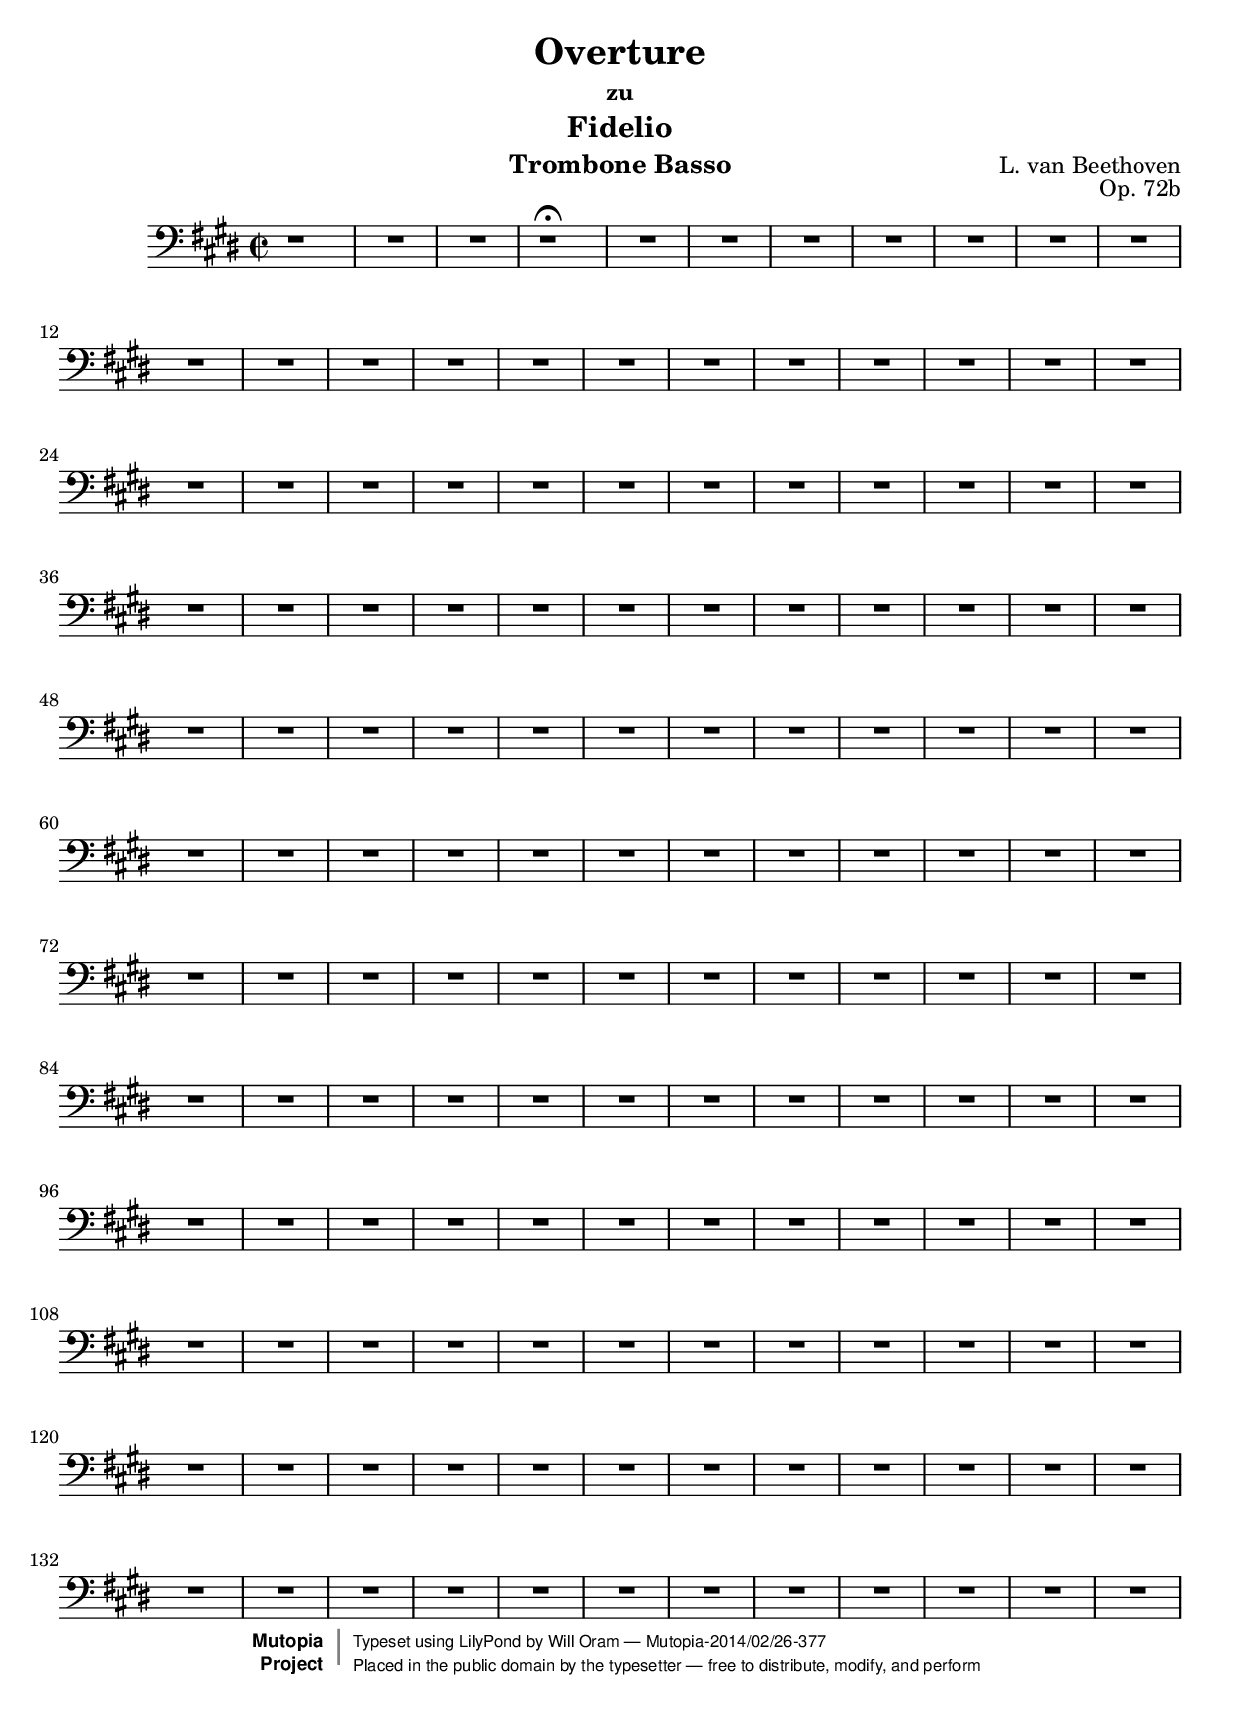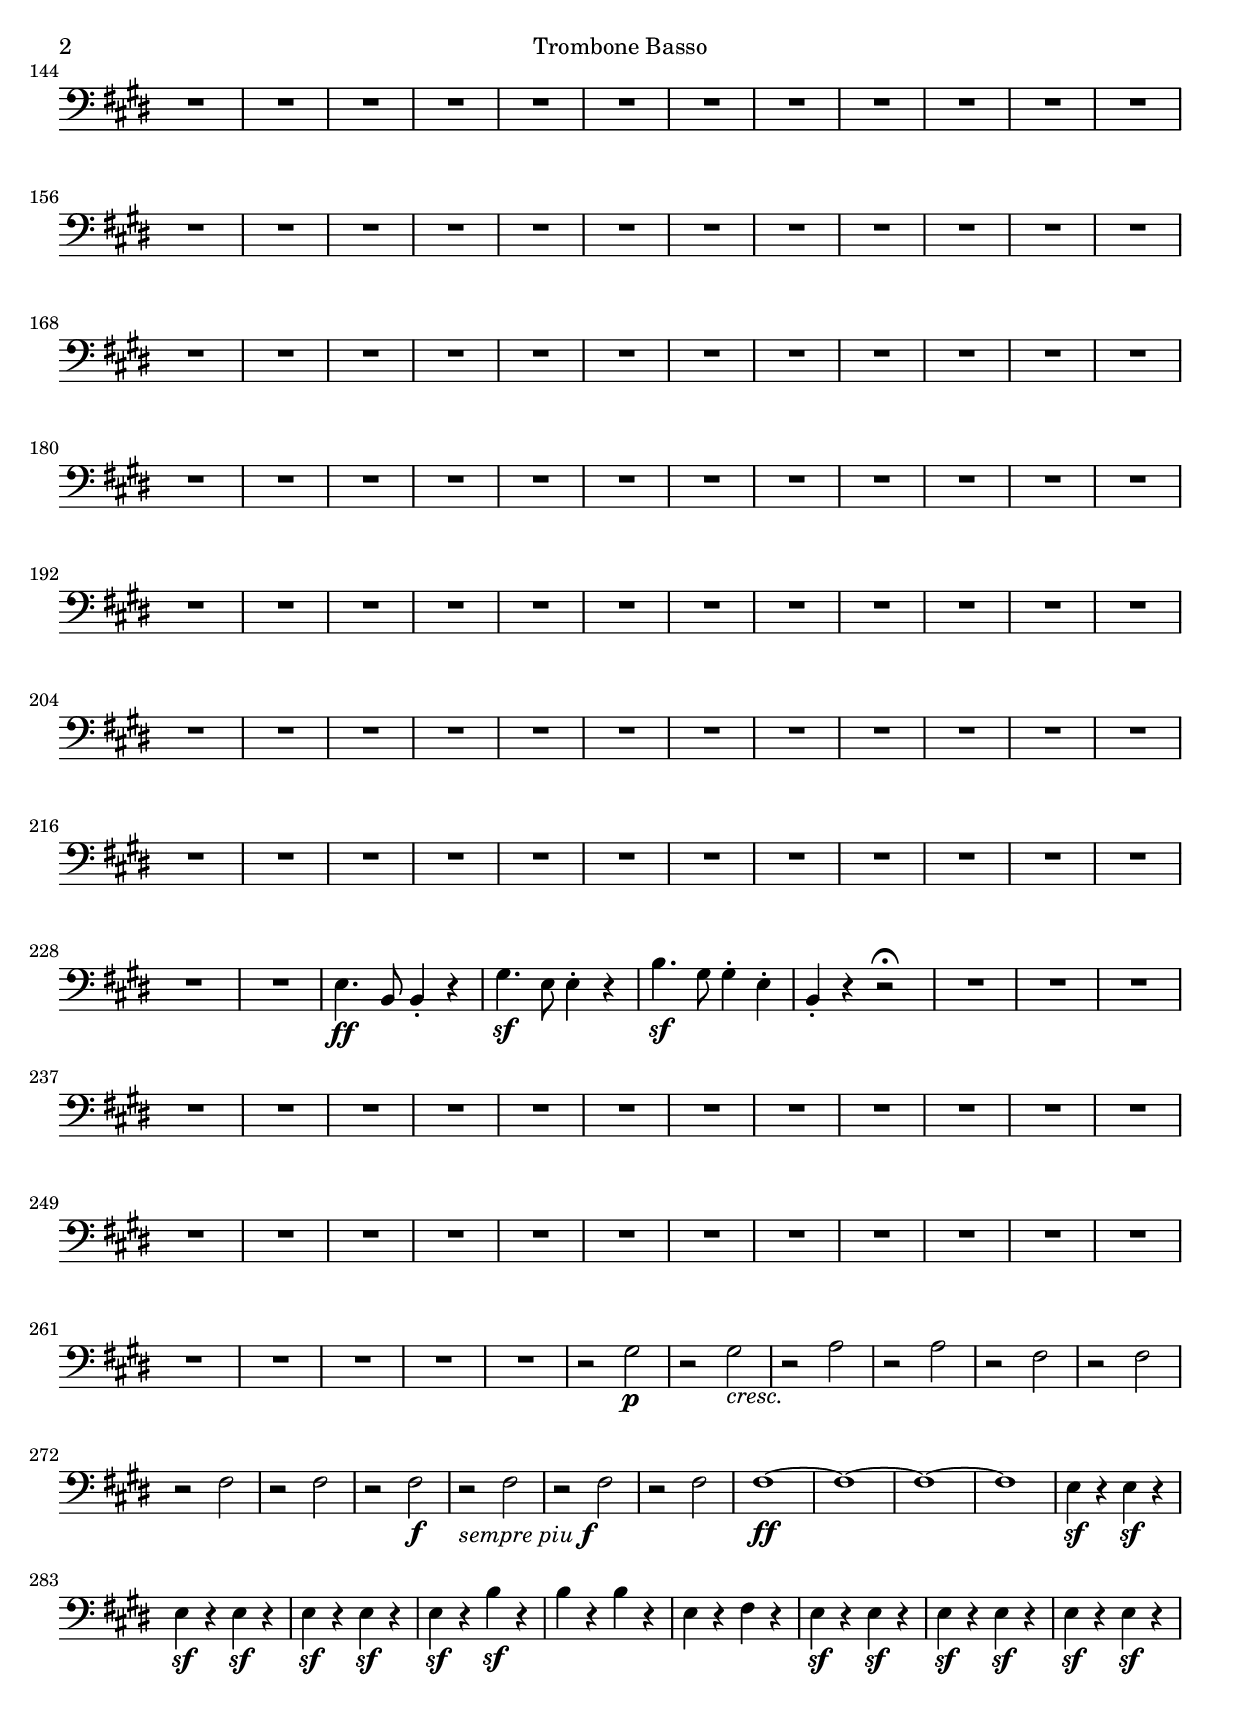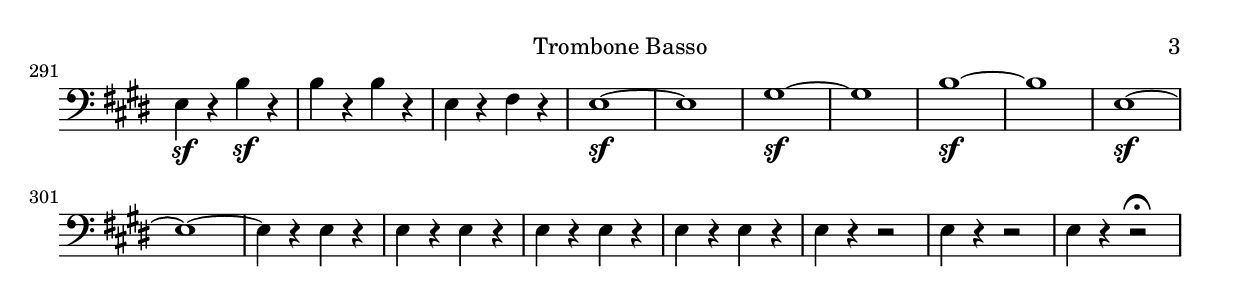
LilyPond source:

\version "2.18.0"
\include "english.ly"
\include "defs.ly"
\include "header.ly"
\header {
  instrument = "Trombone Basso"
}

\version "2.18.0"
theBassTrombones =  \relative c {
	\clef "bass"
	\time 2/2
	\key e \major
	
	r1
	R1*2
	r1\fermata
	R1*225
	
	e4.\ff b8 b4-. r
	gsharp'4.\sf e8 e4-. r
	b'4.\sf gsharp8 gsharp4-. e-.
	b-. r r2\fermata
	
	R1*32
	
	r2 gsharp'\p
	r gsharp_\cr
	r a
	r a
	r fsharp
	r fsharp
	r fsharp
	r fsharp
	r fsharp\f
	r_\markup { \italic {sempre piu \dynamic f} } fsharp
	r fsharp
	r fsharp
	fsharp1~\ff
	fsharp~
	fsharp~
	fsharp
	e4\sf r e\sf r
	e4\sf r e\sf r
	e4\sf r e\sf r
	e4\sf r b'\sf r
	b r b r
	e, r fsharp r
	e\sf r e\sf r
	e\sf r e\sf r
	e4\sf r e\sf r
	e4\sf r b'\sf r
	b r b r
	e, r fsharp r
	e1\sf~
	e
	gsharp\sf~
	gsharp
	b\sf~
	b
	e,\sf~
	e~
	e4 r e r
	e4 r e r
	e4 r e r
	e r e r
	e4 r r2
	e4 r r2
	e4 r r2\fermata
}


\score {
  \new Staff \with {
    midiInstrument = #"trombone"
  } {
    \new Voice = "Trombone Basso" \theBassTrombones
  }
  \layout {}
  \midi {
    \tempo 4 = 280
  }
}
